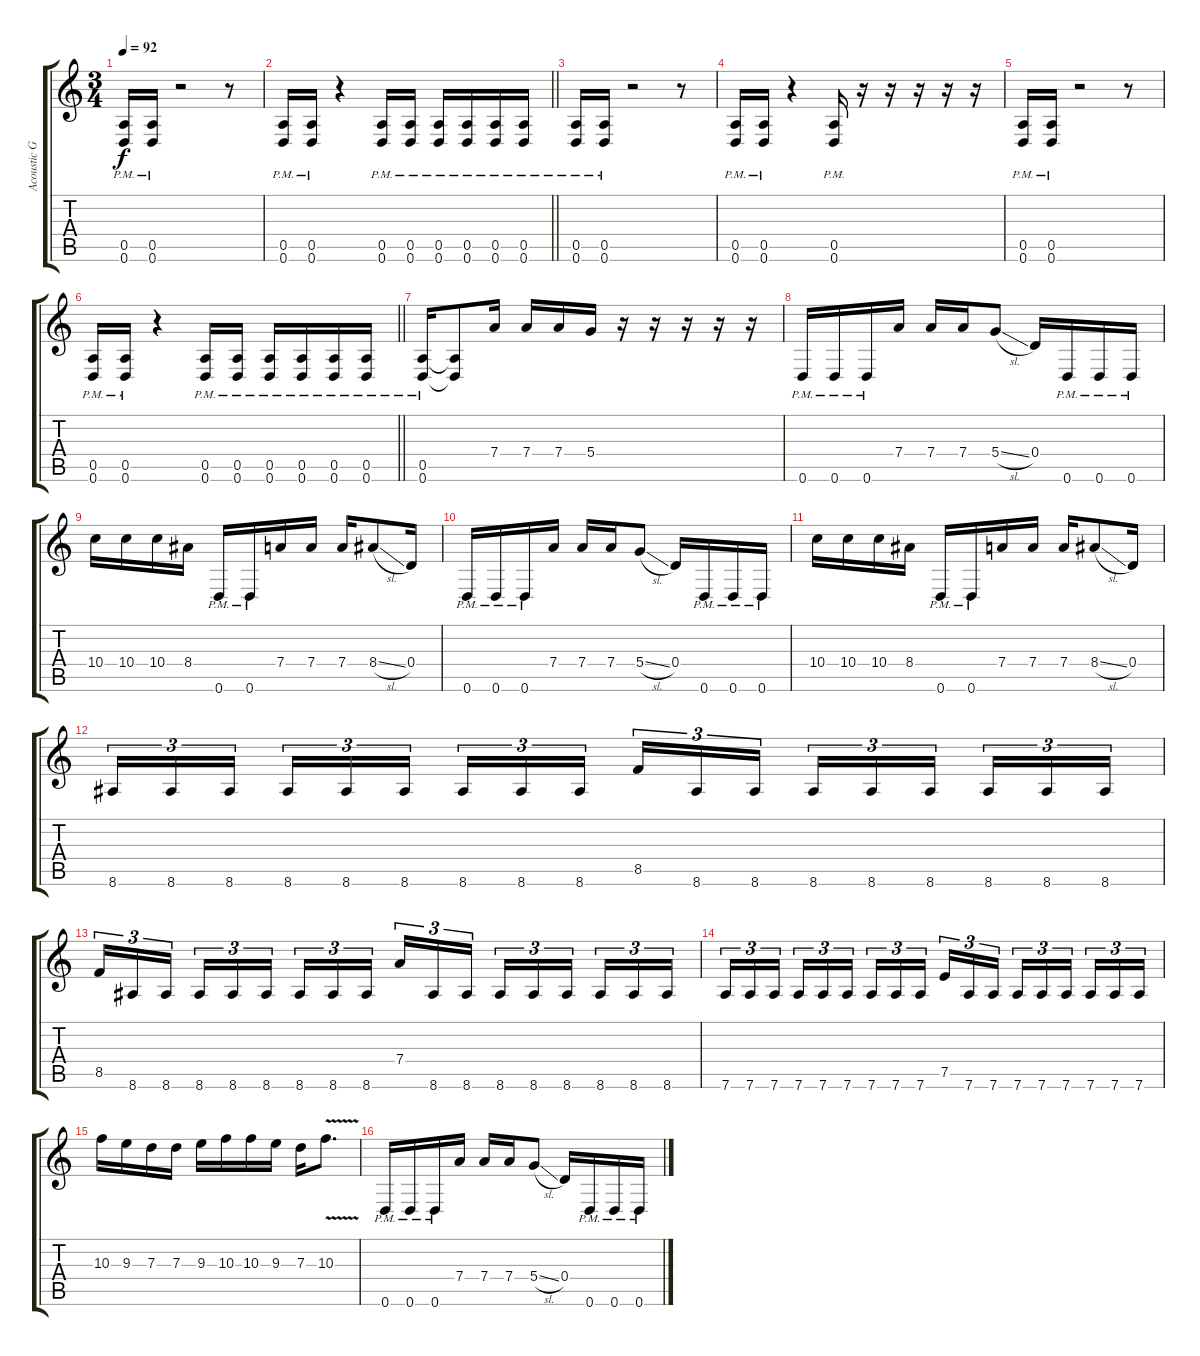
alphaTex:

\track ("Acoustic Guitar 2" "Acoustic G") {instrument acousticguitarsteel}
\staff {score tabs}
\tuning (E4 B3 G3 D3 A2 D2) {hide}
\ts (3 4)
\tempo 92
\clef g2
\ks c
(0.5{pm} 0.6{pm}).16{dy f} (0.5{pm} 0.6{pm}).16 r.2 r.8 |
\barLineRight lightlight
(0.5{pm} 0.6{pm}).16 (0.5{pm} 0.6{pm}).16 r.4 (0.5{pm} 0.6{pm}).16 (0.5{pm} 0.6{pm}).16 (0.5{pm} 0.6{pm}).16 (0.5{pm} 0.6{pm}).16 (0.5{pm} 0.6{pm}).16 (0.5{pm} 0.6{pm}).16 |
(0.5{pm} 0.6{pm}).16 (0.5{pm} 0.6{pm}).16 r.2 r.8 |
(0.5{pm} 0.6{pm}).16 (0.5{pm} 0.6{pm}).16 r.4 (0.5{pm} 0.6{pm}).16 r.16 r.16 r.16 r.16 r.16 |
(0.5{pm} 0.6{pm}).16 (0.5{pm} 0.6{pm}).16 r.2 r.8 |
\barLineRight lightlight
(0.5{pm} 0.6{pm}).16 (0.5{pm} 0.6{pm}).16 r.4 (0.5{pm} 0.6{pm}).16 (0.5{pm} 0.6{pm}).16 (0.5{pm} 0.6{pm}).16 (0.5{pm} 0.6{pm}).16 (0.5{pm} 0.6{pm}).16 (0.5{pm} 0.6{pm}).16 |
(0.5{pm} 0.6{pm}).16 (0.5{t} 0.6{t}).8 7.4.16 7.4.16 7.4.16 5.4.16 r.16 r.16 r.16 r.16 r.16 |
0.6{pm}.16 0.6{pm}.16 0.6{pm}.16 7.4.16 7.4.16 7.4.16 5.4{sl}.8 0.4.16 0.6{pm}.16 0.6{pm}.16 0.6{pm}.16 |
10.4.16 10.4.16 10.4.16 8.4.16 0.6{pm}.16 0.6{pm}.16 7.4.16 7.4.16 7.4.16 8.4{sl}.8 0.4.16 |
0.6{pm}.16 0.6{pm}.16 0.6{pm}.16 7.4.16 7.4.16 7.4.16 5.4{sl}.8 0.4.16 0.6{pm}.16 0.6{pm}.16 0.6{pm}.16 |
10.4.16 10.4.16 10.4.16 8.4.16 0.6{pm}.16 0.6{pm}.16 7.4.16 7.4.16 7.4.16 8.4{sl}.8 0.4.16 |
8.6.16{tu (3 2)} 8.6.16{tu (3 2)} 8.6.16{tu (3 2) beam splitsecondary} 8.6.16{tu (3 2)} 8.6.16{tu (3 2)} 8.6.16{tu (3 2)} 8.6.16{tu (3 2)} 8.6.16{tu (3 2)} 8.6.16{tu (3 2) beam splitsecondary} 8.5.16{tu (3 2)} 8.6.16{tu (3 2)} 8.6.16{tu (3 2)} 8.6.16{tu (3 2)} 8.6.16{tu (3 2)} 8.6.16{tu (3 2) beam splitsecondary} 8.6.16{tu (3 2)} 8.6.16{tu (3 2)} 8.6.16{tu (3 2)} |
8.5.16{tu (3 2)} 8.6.16{tu (3 2)} 8.6.16{tu (3 2) beam splitsecondary} 8.6.16{tu (3 2)} 8.6.16{tu (3 2)} 8.6.16{tu (3 2)} 8.6.16{tu (3 2)} 8.6.16{tu (3 2)} 8.6.16{tu (3 2) beam splitsecondary} 7.4.16{tu (3 2)} 8.6.16{tu (3 2)} 8.6.16{tu (3 2)} 8.6.16{tu (3 2)} 8.6.16{tu (3 2)} 8.6.16{tu (3 2) beam splitsecondary} 8.6.16{tu (3 2)} 8.6.16{tu (3 2)} 8.6.16{tu (3 2)} |
7.6.16{tu (3 2)} 7.6.16{tu (3 2)} 7.6.16{tu (3 2) beam splitsecondary} 7.6.16{tu (3 2)} 7.6.16{tu (3 2)} 7.6.16{tu (3 2)} 7.6.16{tu (3 2)} 7.6.16{tu (3 2)} 7.6.16{tu (3 2) beam splitsecondary} 7.5.16{tu (3 2)} 7.6.16{tu (3 2)} 7.6.16{tu (3 2)} 7.6.16{tu (3 2)} 7.6.16{tu (3 2)} 7.6.16{tu (3 2) beam splitsecondary} 7.6.16{tu (3 2)} 7.6.16{tu (3 2)} 7.6.16{tu (3 2)} |
10.3.16 9.3.16 7.3.16 7.3.16 9.3.16 10.3.16 10.3.16 9.3.16 7.3.16 10.3{v}.8{d} |
0.6{pm}.16 0.6{pm}.16 0.6{pm}.16 7.4.16 7.4.16 7.4.16 5.4{sl}.8 0.4.16 0.6{pm}.16 0.6{pm}.16 0.6{pm}.16
